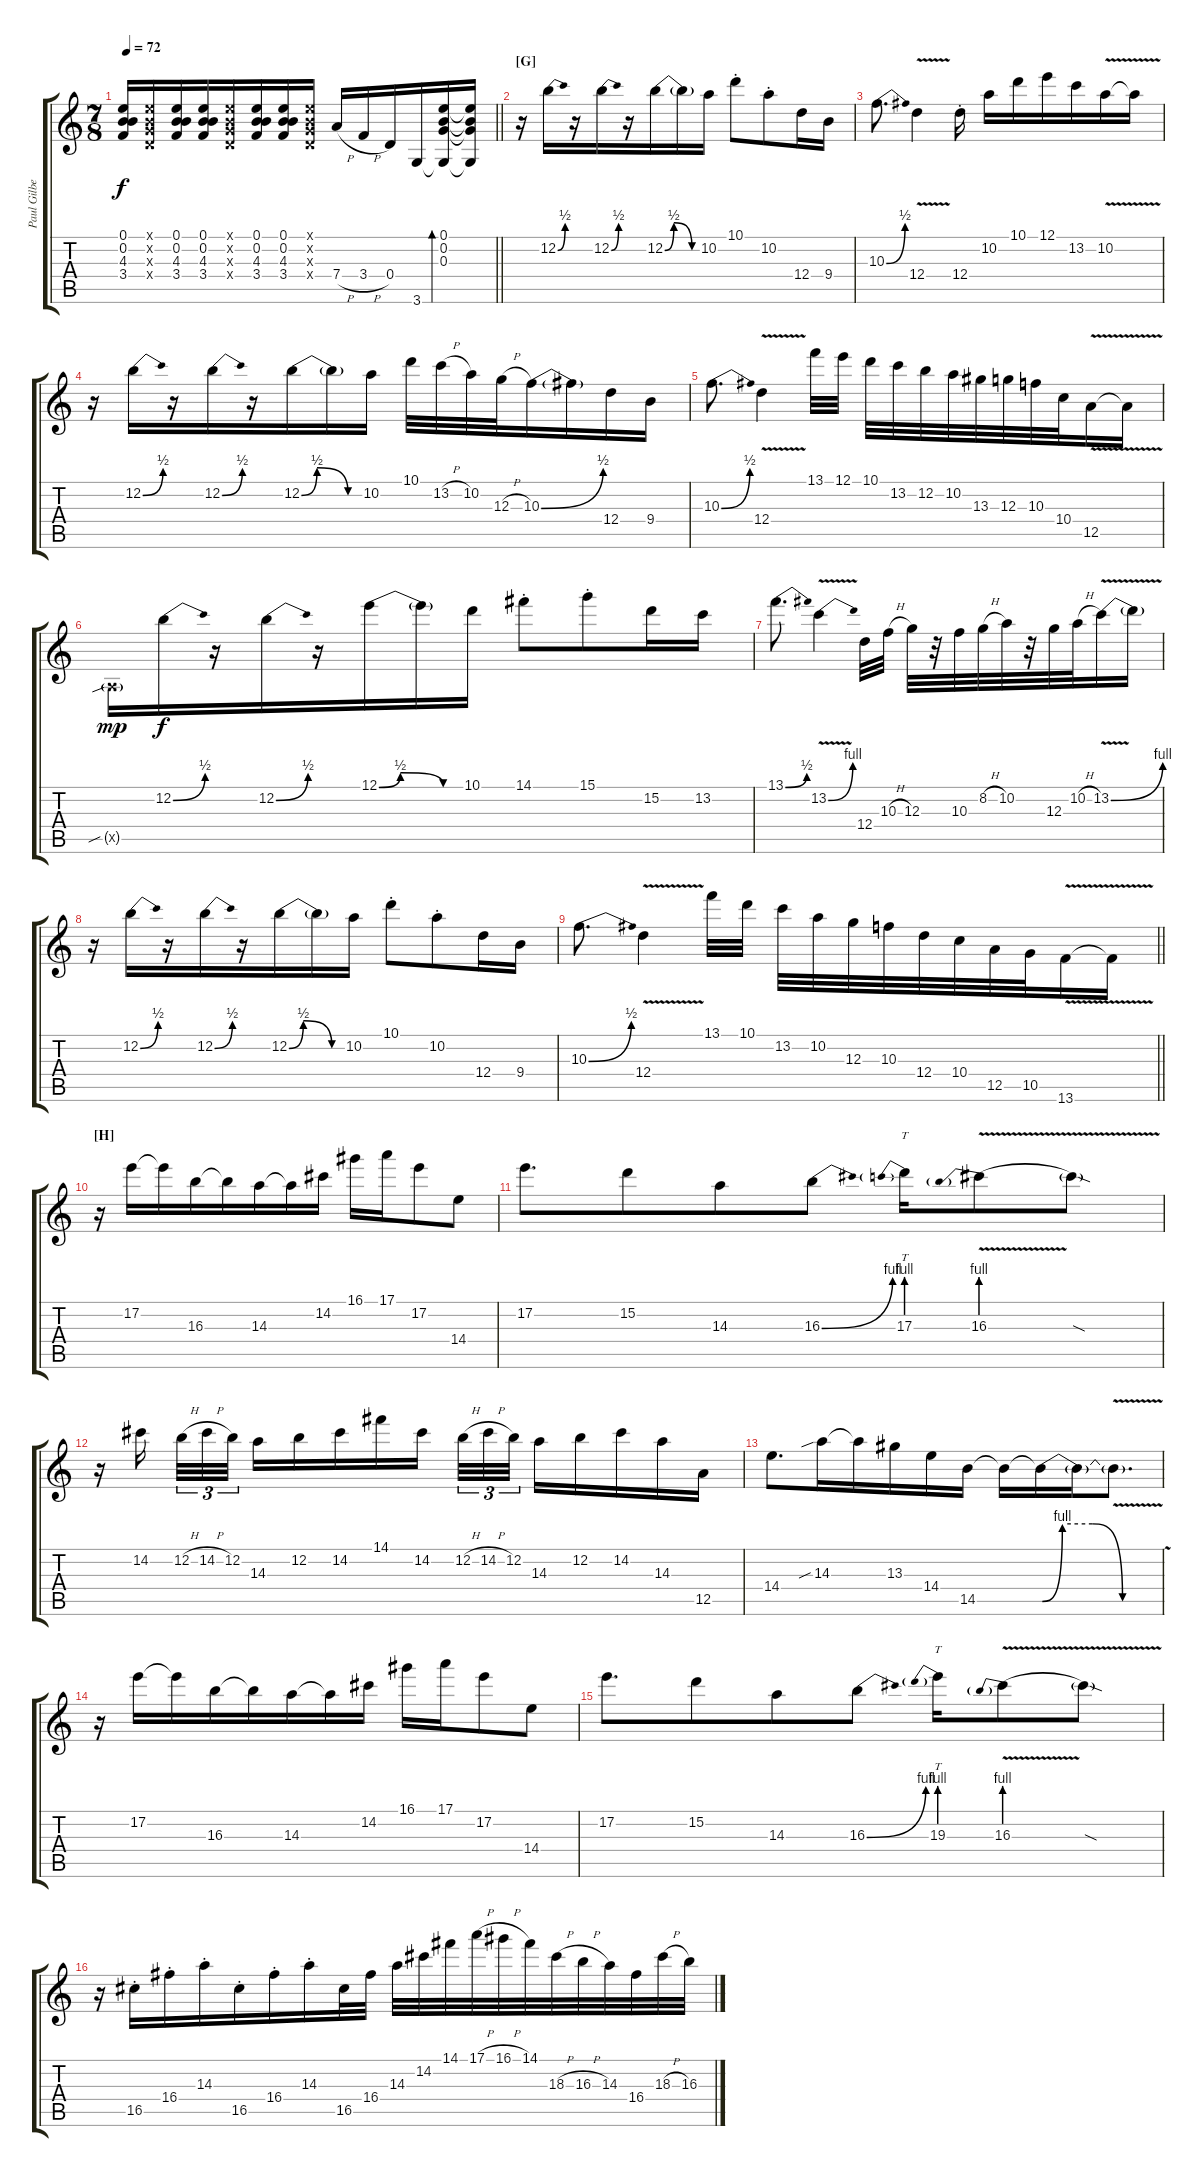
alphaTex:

\track ("Paul Gilbert" "Paul Gilbe") {instrument distortionguitar}
\staff {score tabs}
\tuning (E4 B3 G3 D3 A2 E2) {hide}
\ts (7 8)
\tempo 72
\clef g2
\barLineRight lightlight
\ks aminor
(0.1 0.2 4.3 3.4).16{dy f} (0.1{x} 0.2{x} 0.3{x} 0.4{x}).16 (0.1 0.2 4.3 3.4).16 (0.1 0.2 4.3 3.4).16 (0.1{x} 0.2{x} 0.3{x} 0.4{x}).16 (0.1 0.2 4.3 3.4).16 (0.1 0.2 4.3 3.4).16 (0.1{x} 0.2{x} 0.3{x} 0.4{x}).16 7.4{h}.16 3.4{h}.16 0.4.16 3.6.16 (0.1 0.2 0.3 3.6{t}).16{bd 60} (0.1{t} 0.2{t} 0.3{t} 3.6{t}).16 |
\section ("" "[G]")
r.16 12.2{be (bend 0 0 60 2)}.16 r.16 12.2{be (bend 0 0 60 2)}.16 r.16 12.2{be (custom 0 0 15 2 45 0 60 0)}.16 12.2{t}.16 10.2.16 10.1{st}.8 10.2{st}.8 12.4.16 9.4.16 |
10.3{be (bend 0 0 60 2)}.8{d} 12.4{v}.4 12.4{st}.16 10.2.16 10.1.16 12.1.16 13.2.16 10.2{v}.16 10.2{t}.16 |
r.16 12.2{be (bend 0 0 60 2)}.16 r.16 12.2{be (bend 0 0 60 2)}.16 r.16 12.2{be (custom 0 0 15 2 45 0 60 0)}.16 12.2{t}.16 10.2.16 10.1.32 13.2{h}.32 10.2.32 12.3{h}.32 10.3{be (bend 0 0 60 2)}.16 10.3{t}.16 12.4.16 9.4.16 |
10.3{be (bend 0 0 60 2)}.8{d} 12.4{v}.4 13.1.32 12.1.32 10.1.32 13.2.32 12.2.32 10.2.32 13.3.32 12.3.32 10.3.32 10.4.32 12.5{v}.16 12.5{t}.16 |
0.5{sib g x}.16{dy mp} 12.2{be (bend 0 0 60 2)}.16{dy f} r.16 12.2{be (bend 0 0 60 2)}.16 r.16 12.1{be (custom 0 0 15 2 45 0 60 0)}.16 12.1{t}.16 10.1.16 14.1{st}.8 15.1{st}.8 15.2.16 13.2.16 |
13.1{be (bend 0 0 60 2)}.8{d} 13.2{be (bend 0 0 60 4) v}.4 12.4.32 10.3{h}.32 12.3.32 r.32 10.3.32 8.2{h}.32 10.2.32 r.32 12.3.32 10.2{h}.32 13.2{be (bend 0 0 60 4) v}.16 13.2{t}.16 |
r.16 12.2{be (bend 0 0 60 2)}.16 r.16 12.2{be (bend 0 0 60 2)}.16 r.16 12.2{be (custom 0 0 15 2 45 0 60 0)}.16 12.2{t}.16 10.2.16 10.1{st}.8 10.2{st}.8 12.4.16 9.4.16 |
\barLineRight lightlight
10.3{be (bend 0 0 60 2)}.8{d} 12.4{v}.4 13.1.32 10.1.32 13.2.32 10.2.32 12.3.32 10.3.32 12.4.32 10.4.32 12.5.32 10.5.32 13.6{v}.16 13.6{t}.16 |
\section ("" "[H]")
r.16 17.2.16 17.2{t}.16 16.3.16 16.3{t}.16 14.3.16 14.3{t}.16 14.2.16 16.1.16 17.1.16 17.2.8 14.4.8 |
17.2.8{d} 15.2.8 14.3.8 16.3{be (bend 0 0 60 4)}.8 17.3{be (prebend 0 4 60 4)}.16{tt} 16.3{be (prebend 0 4 60 4) v}.8 16.3{sod t}.8 |
r.16 14.2.16 12.2{h}.32{tu (3 2)} 14.2{h}.32{tu (3 2)} 12.2.32{tu (3 2) beam splitsecondary} 14.3.16 12.2.16 14.2.16 14.1.16 14.2.16 12.2{h}.32{tu (3 2)} 14.2{h}.32{tu (3 2)} 12.2.32{tu (3 2) beam splitsecondary} 14.3.16 12.2.16 14.2.16 14.3.16 12.5.16 |
14.4.8{d} 14.3{sib}.16 14.3{t}.16 13.3.16 14.4.16 14.5.16 14.5{t}.16 14.5{be (custom 0 0 10 4 25 4 40 0 60 0) t}.16 14.5{t}.16 14.5{v t}.8{d} |
r.16 17.2.16 17.2{t}.16 16.3.16 16.3{t}.16 14.3.16 14.3{t}.16 14.2.16 16.1.16 17.1.16 17.2.8 14.4.8 |
17.2.8{d} 15.2.8 14.3.8 16.3{be (bend 0 0 60 4)}.8 19.3{be (prebend 0 4 60 4)}.16{tt} 16.3{be (prebend 0 4 60 4) v}.8 16.3{sod t}.8 |
r.16 16.5{st}.16 16.4{st}.16 14.3{st}.16 16.5{st}.16 16.4{st}.16 14.3{st}.16 16.5.32 16.4.32 14.3.32 14.2.32 14.1.32 17.1{h}.32 16.1{h}.32 14.1.32 18.3{h}.32 16.3{h}.32 14.3.32 16.4.32 18.3{h}.32 16.3{h}.32
